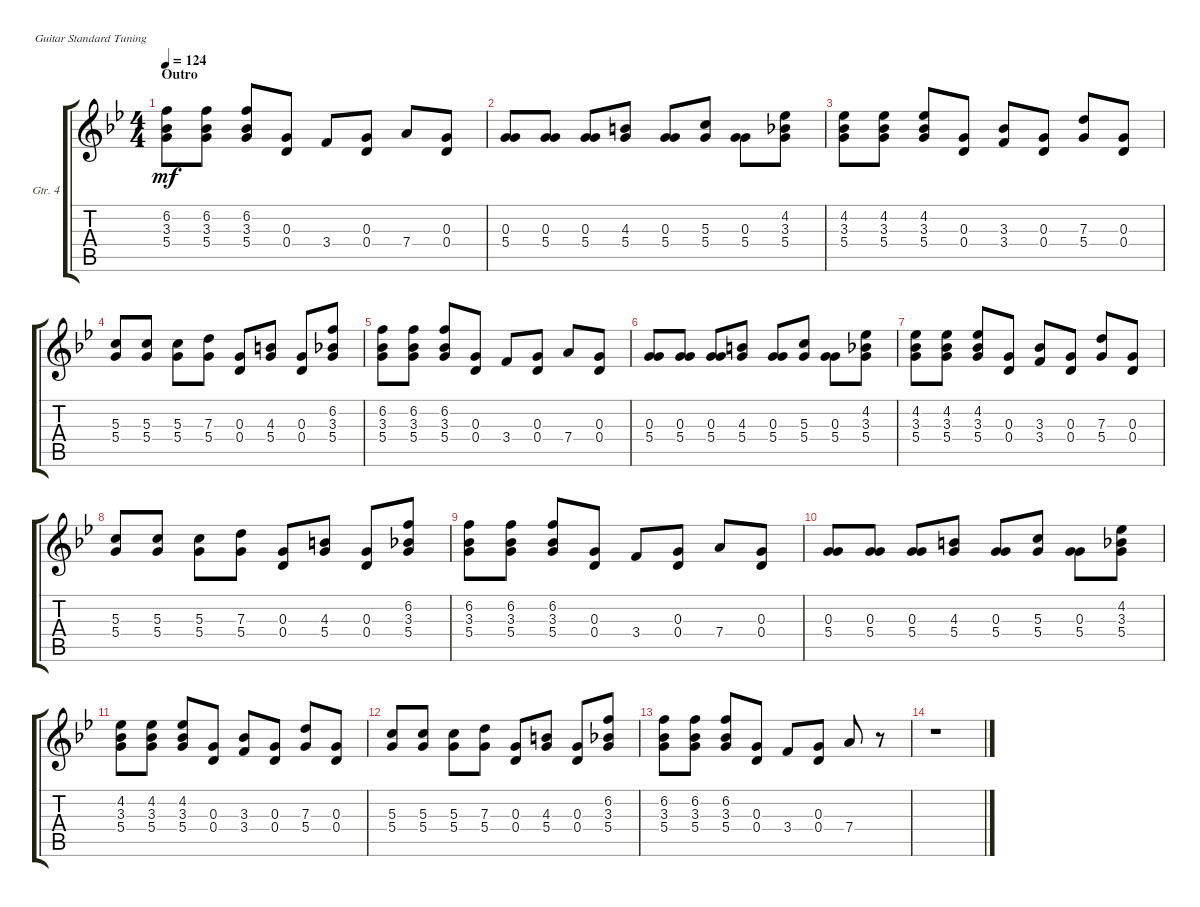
\defaultSystemsLayout 4
\bracketExtendMode groupsimilarinstruments
\firstSystemTrackNameOrientation horizontal
\otherSystemsTrackNameOrientation horizontal
\track ("Guitar 4" "Gtr. 4") {instrument distortionguitar}
\staff {score tabs}
\tuning (E4 B3 G3 D3 A2 E2)
\ts (4 4)
\section ("" "Outro")
\tempo 124
\clef g2
\ks gminor
(6.2 3.3 5.4).8{dy mf} (6.2 3.3 5.4).8 (6.2 3.3 5.4).8 (0.4 0.3).8 3.4.8 (0.4 0.3).8 7.4.8 (0.4 0.3).8 |
(0.3 5.4).8 (0.3 5.4).8 (0.3 5.4).8 (4.3 5.4).8 (0.3 5.4).8 (5.3 5.4).8 (0.3 5.4).8 (3.3 5.4 4.2).8 |
(3.3 5.4 4.2).8 (3.3 5.4 4.2).8 (3.3 5.4 4.2).8 (0.3 0.4).8 (3.4 3.3).8 (0.3 0.4).8 (5.4 7.3).8 (0.3 0.4).8 |
(5.4 5.3).8 (5.4 5.3).8 (5.4 5.3).8 (5.4 7.3).8 (0.3 0.4).8 (5.4 4.3).8 (0.3 0.4).8 (5.4 3.3 6.2).8 |
(6.2 3.3 5.4).8 (6.2 3.3 5.4).8 (6.2 3.3 5.4).8 (0.4 0.3).8 3.4.8 (0.4 0.3).8 7.4.8 (0.4 0.3).8 |
(0.3 5.4).8 (0.3 5.4).8 (0.3 5.4).8 (4.3 5.4).8 (0.3 5.4).8 (5.3 5.4).8 (0.3 5.4).8 (3.3 5.4 4.2).8 |
(3.3 5.4 4.2).8 (3.3 5.4 4.2).8 (3.3 5.4 4.2).8 (0.3 0.4).8 (3.4 3.3).8 (0.3 0.4).8 (5.4 7.3).8 (0.3 0.4).8 |
(5.4 5.3).8 (5.4 5.3).8 (5.4 5.3).8 (5.4 7.3).8 (0.3 0.4).8 (5.4 4.3).8 (0.3 0.4).8 (5.4 3.3 6.2).8 |
(6.2 3.3 5.4).8 (6.2 3.3 5.4).8 (6.2 3.3 5.4).8 (0.4 0.3).8 3.4.8 (0.4 0.3).8 7.4.8 (0.4 0.3).8 |
(0.3 5.4).8 (0.3 5.4).8 (0.3 5.4).8 (4.3 5.4).8 (0.3 5.4).8 (5.3 5.4).8 (0.3 5.4).8 (3.3 5.4 4.2).8 |
(3.3 5.4 4.2).8 (3.3 5.4 4.2).8 (3.3 5.4 4.2).8 (0.3 0.4).8 (3.4 3.3).8 (0.3 0.4).8 (5.4 7.3).8 (0.3 0.4).8 |
(5.4 5.3).8 (5.4 5.3).8 (5.4 5.3).8 (5.4 7.3).8 (0.3 0.4).8 (5.4 4.3).8 (0.3 0.4).8 (5.4 3.3 6.2).8 |
(6.2 3.3 5.4).8 (6.2 3.3 5.4).8 (6.2 3.3 5.4).8 (0.4 0.3).8 3.4.8 (0.4 0.3).8 7.4.8 r.8 |
r.1
